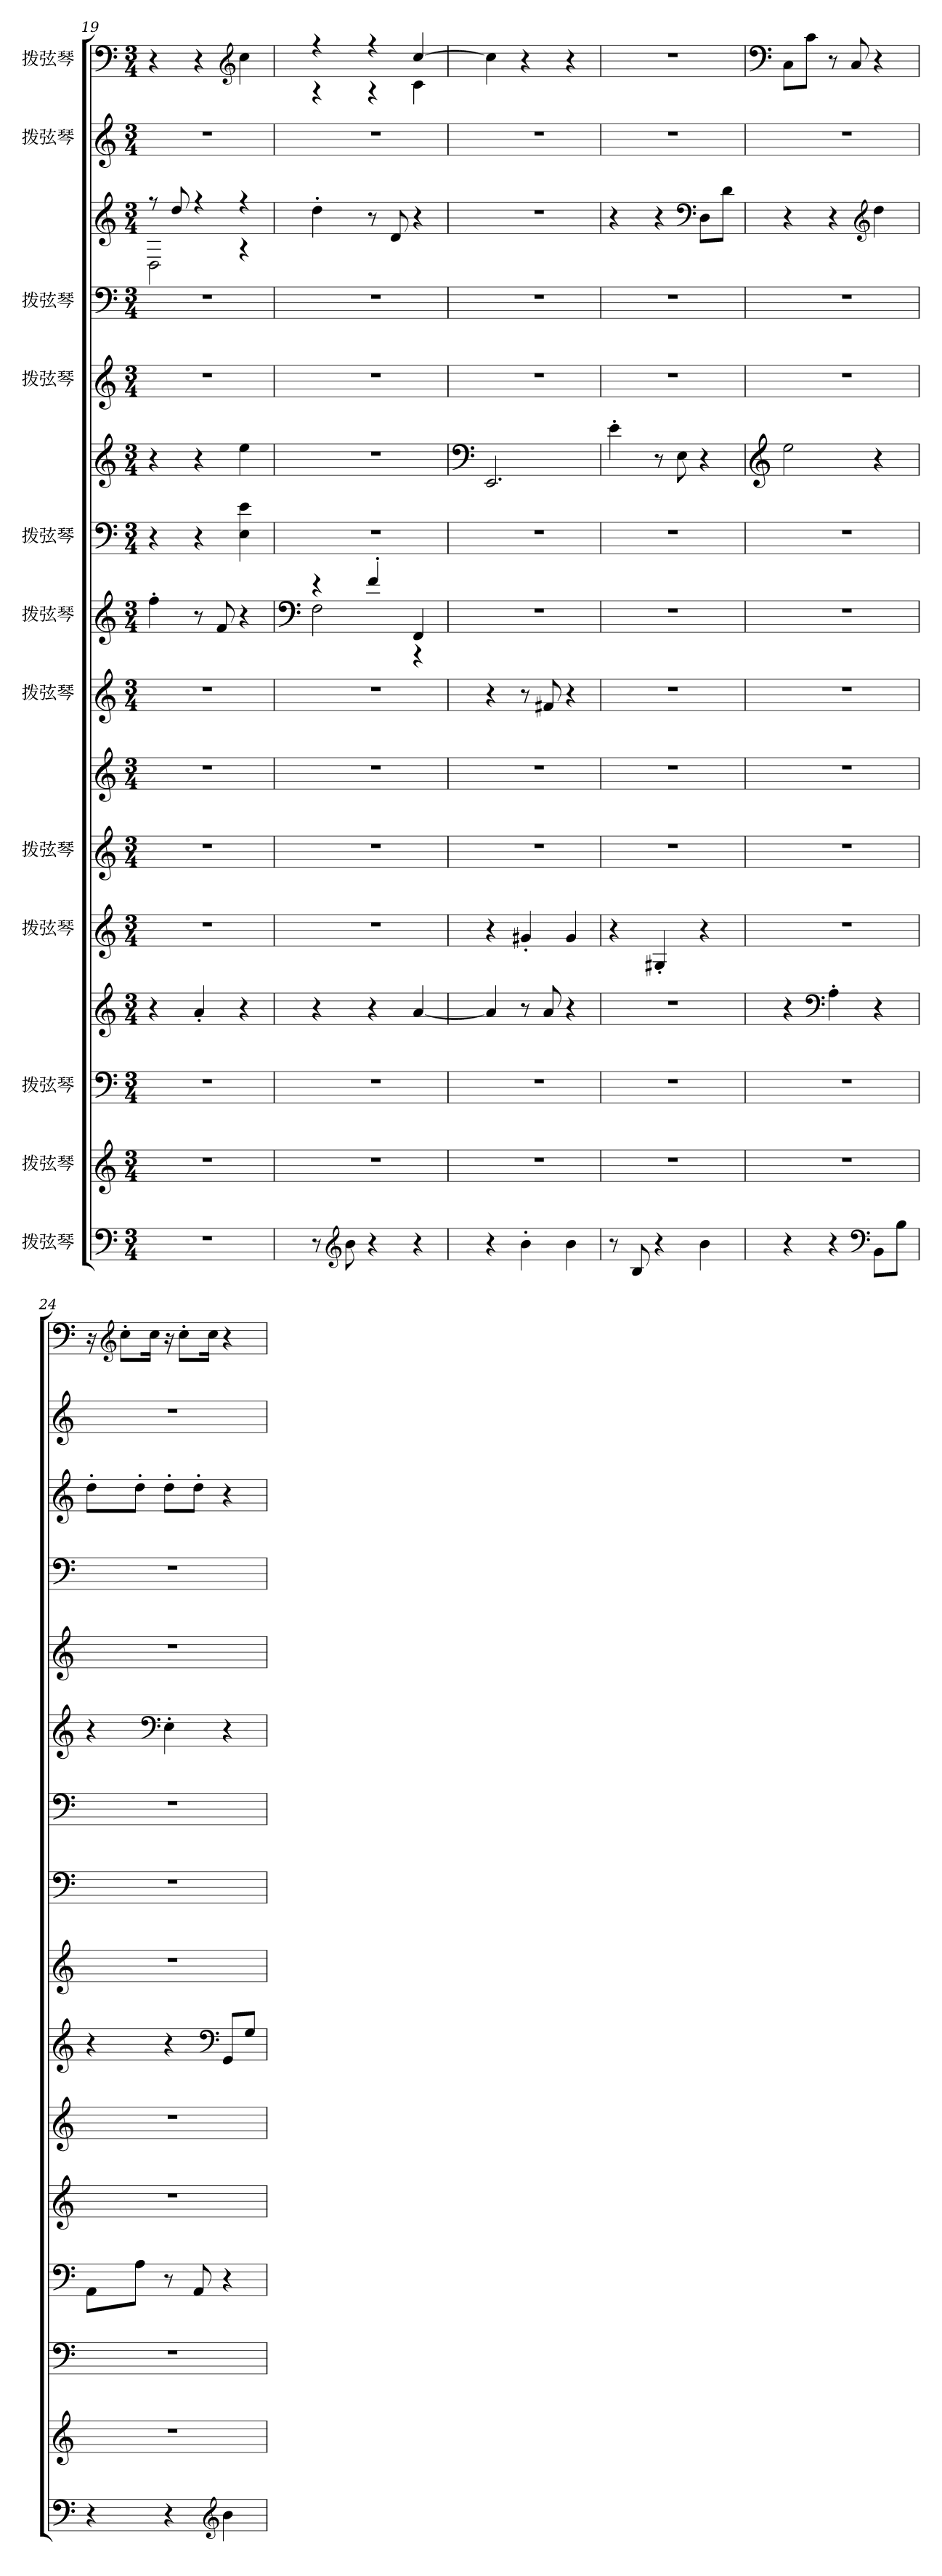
**kern	**kern	**kern	**kern	**kern	**kern	**kern	**kern	**kern	**kern	**kern	**kern	**kern	**kern	**kern	**kern
*part12	*part11	*part10	*part10	*part9	*part8	*part8	*part7	*part6	*part5	*part5	*part4	*part3	*part3	*part2	*part1
*staff16	*staff15	*staff14	*staff13	*staff12	*staff11	*staff10	*staff9	*staff8	*staff7	*staff6	*staff5	*staff4	*staff3	*staff2	*staff1
*I"拨弦琴	*I"拨弦琴	*I"拨弦琴	*	*I"拨弦琴	*I"拨弦琴	*	*I"拨弦琴	*I"拨弦琴	*I"拨弦琴	*	*I"拨弦琴	*I"拨弦琴	*	*I"拨弦琴	*I"拨弦琴
*clefF4	*clefG2	*clefF4	*clefG2	*clefG2	*clefG2	*clefG2	*clefG2	*clefG2	*clefF4	*clefG2	*clefG2	*clefF4	*clefG2	*clefG2	*clefF4
*k[]	*k[]	*k[]	*k[]	*k[]	*k[]	*k[]	*k[]	*k[]	*k[]	*k[]	*k[]	*k[]	*k[]	*k[]	*k[]
*M3/4	*M3/4	*M3/4	*M3/4	*M3/4	*M3/4	*M3/4	*M3/4	*M3/4	*M3/4	*M3/4	*M3/4	*M3/4	*M3/4	*M3/4	*M3/4
=19	=19	=19	=19	=19	=19	=19	=19	=19	=19	=19	=19	=19	=19	=19	=19
*	*	*	*	*	*	*	*	*	*	*	*	*	*^	*	*
2.r	2.r	2.r	4r	2.r	2.r	2.r	2.r	4ff'\	4r	4r	2.r	2.r	8r	2D\	2.r	4r
.	.	.	.	.	.	.	.	.	.	.	.	.	8dd/	.	.	.
.	.	.	4a'/	.	.	.	.	8r	4r	4r	.	.	4r	.	.	4r
.	.	.	.	.	.	.	.	8f/	.	.	.	.	.	.	.	.
*	*	*	*	*	*	*	*	*	*	*	*	*	*	*	*	*clefG2
.	.	.	4r	.	.	.	.	4r	4E\ 4e\	4ee\	.	.	4r	4r	.	4cc\
*	*	*	*	*	*	*	*	*	*	*	*	*	*v	*v	*	*
=20	=20	=20	=20	=20	=20	=20	=20	=20	=20	=20	=20	=20	=20	=20	=20
*	*	*	*	*	*	*	*	*clefF4	*	*	*	*	*	*	*
*	*	*	*	*	*	*	*	*^	*	*	*	*	*	*	*^
8r	2.r	2.r	4r	2.r	2.r	2.r	2.r	4r	2F\	2.r	2.r	2.r	2.r	4dd'\	2.r	4r	4r
*clefG2	*	*	*	*	*	*	*	*	*	*	*	*	*	*	*	*	*
8b\	.	.	.	.	.	.	.	.	.	.	.	.	.	.	.	.	.
4r	.	.	4r	.	.	.	.	4f'/	.	.	.	.	.	8r	.	4r	4r
.	.	.	.	.	.	.	.	.	.	.	.	.	.	8d/	.	.	.
4r	.	.	[4a/	.	.	.	.	4FF/	4r	.	.	.	.	4r	.	[4cc/	4c\
*	*	*	*	*	*	*	*	*v	*v	*	*	*	*	*	*	*v	*v
=21	=21	=21	=21	=21	=21	=21	=21	=21	=21	=21	=21	=21	=21	=21	=21
*	*	*	*	*	*	*	*	*	*	*clefF4	*	*	*	*	*
4r	2.r	2.r	4a/]	4r	2.r	2.r	4r	2.r	2.r	2.EE/	2.r	2.r	2.r	2.r	4cc\]
4b'\	.	.	8r	4g#X'/	.	.	8r	.	.	.	.	.	.	.	4r
.	.	.	8a/	.	.	.	8f#X/	.	.	.	.	.	.	.	.
4b\	.	.	4r	4g#/	.	.	4r	.	.	.	.	.	.	.	4r
=22	=22	=22	=22	=22	=22	=22	=22	=22	=22	=22	=22	=22	=22	=22	=22
8r	2.r	2.r	2.r	4r	2.r	2.r	2.r	2.r	2.r	4e'\	2.r	2.r	4r	2.r	2.r
8B/	.	.	.	.	.	.	.	.	.	.	.	.	.	.	.
4r	.	.	.	4G#X'/	.	.	.	.	.	8r	.	.	4r	.	.
.	.	.	.	.	.	.	.	.	.	8E\	.	.	.	.	.
*	*	*	*	*	*	*	*	*	*	*	*	*	*clefF4	*	*
4b\	.	.	.	4r	.	.	.	.	.	4r	.	.	8D\L	.	.
.	.	.	.	.	.	.	.	.	.	.	.	.	8d\J	.	.
!!LO:PB:g=z
=23	=23	=23	=23	=23	=23	=23	=23	=23	=23	=23	=23	=23	=23	=23	=23
*	*	*	*	*	*	*	*	*	*	*clefG2	*	*	*	*	*clefF4
4r	2.r	2.r	4r	2.r	2.r	2.r	2.r	2.r	2.r	2ee\	2.r	2.r	4r	2.r	8C\L
.	.	.	.	.	.	.	.	.	.	.	.	.	.	.	8c\J
*	*	*	*clefF4	*	*	*	*	*	*	*	*	*	*	*	*
4r	.	.	4A'\	.	.	.	.	.	.	.	.	.	4r	.	8r
.	.	.	.	.	.	.	.	.	.	.	.	.	.	.	8C/
*clefF4	*	*	*	*	*	*	*	*	*	*	*	*	*clefG2	*	*
8BB\L	.	.	4r	.	.	.	.	.	.	4r	.	.	4dd\	.	4r
8B\J	.	.	.	.	.	.	.	.	.	.	.	.	.	.	.
=24	=24	=24	=24	=24	=24	=24	=24	=24	=24	=24	=24	=24	=24	=24	=24
4r	2.r	2.r	8AA\L	2.r	2.r	4r	2.r	2.r	2.r	4r	2.r	2.r	8dd'\L	2.r	16r
*	*	*	*	*	*	*	*	*	*	*	*	*	*	*	*clefG2
.	.	.	.	.	.	.	.	.	.	.	.	.	.	.	8cc'\L
.	.	.	8A\J	.	.	.	.	.	.	.	.	.	8dd'\J	.	.
.	.	.	.	.	.	.	.	.	.	.	.	.	.	.	16cc\Jk
*	*	*	*	*	*	*	*	*	*	*clefF4	*	*	*	*	*
4r	.	.	8r	.	.	4r	.	.	.	4E'\	.	.	8dd'\L	.	16r
.	.	.	.	.	.	.	.	.	.	.	.	.	.	.	8cc'\L
.	.	.	8AA/	.	.	.	.	.	.	.	.	.	8dd'\J	.	.
.	.	.	.	.	.	.	.	.	.	.	.	.	.	.	16cc\Jk
*clefG2	*	*	*	*	*	*clefF4	*	*	*	*	*	*	*	*	*
4b\	.	.	4r	.	.	8GG/L	.	.	.	4r	.	.	4r	.	4r
.	.	.	.	.	.	8G/J	.	.	.	.	.	.	.	.	.
=	=	=	=	=	=	=	=	=	=	=	=	=	=	=	=
*-	*-	*-	*-	*-	*-	*-	*-	*-	*-	*-	*-	*-	*-	*-	*-
